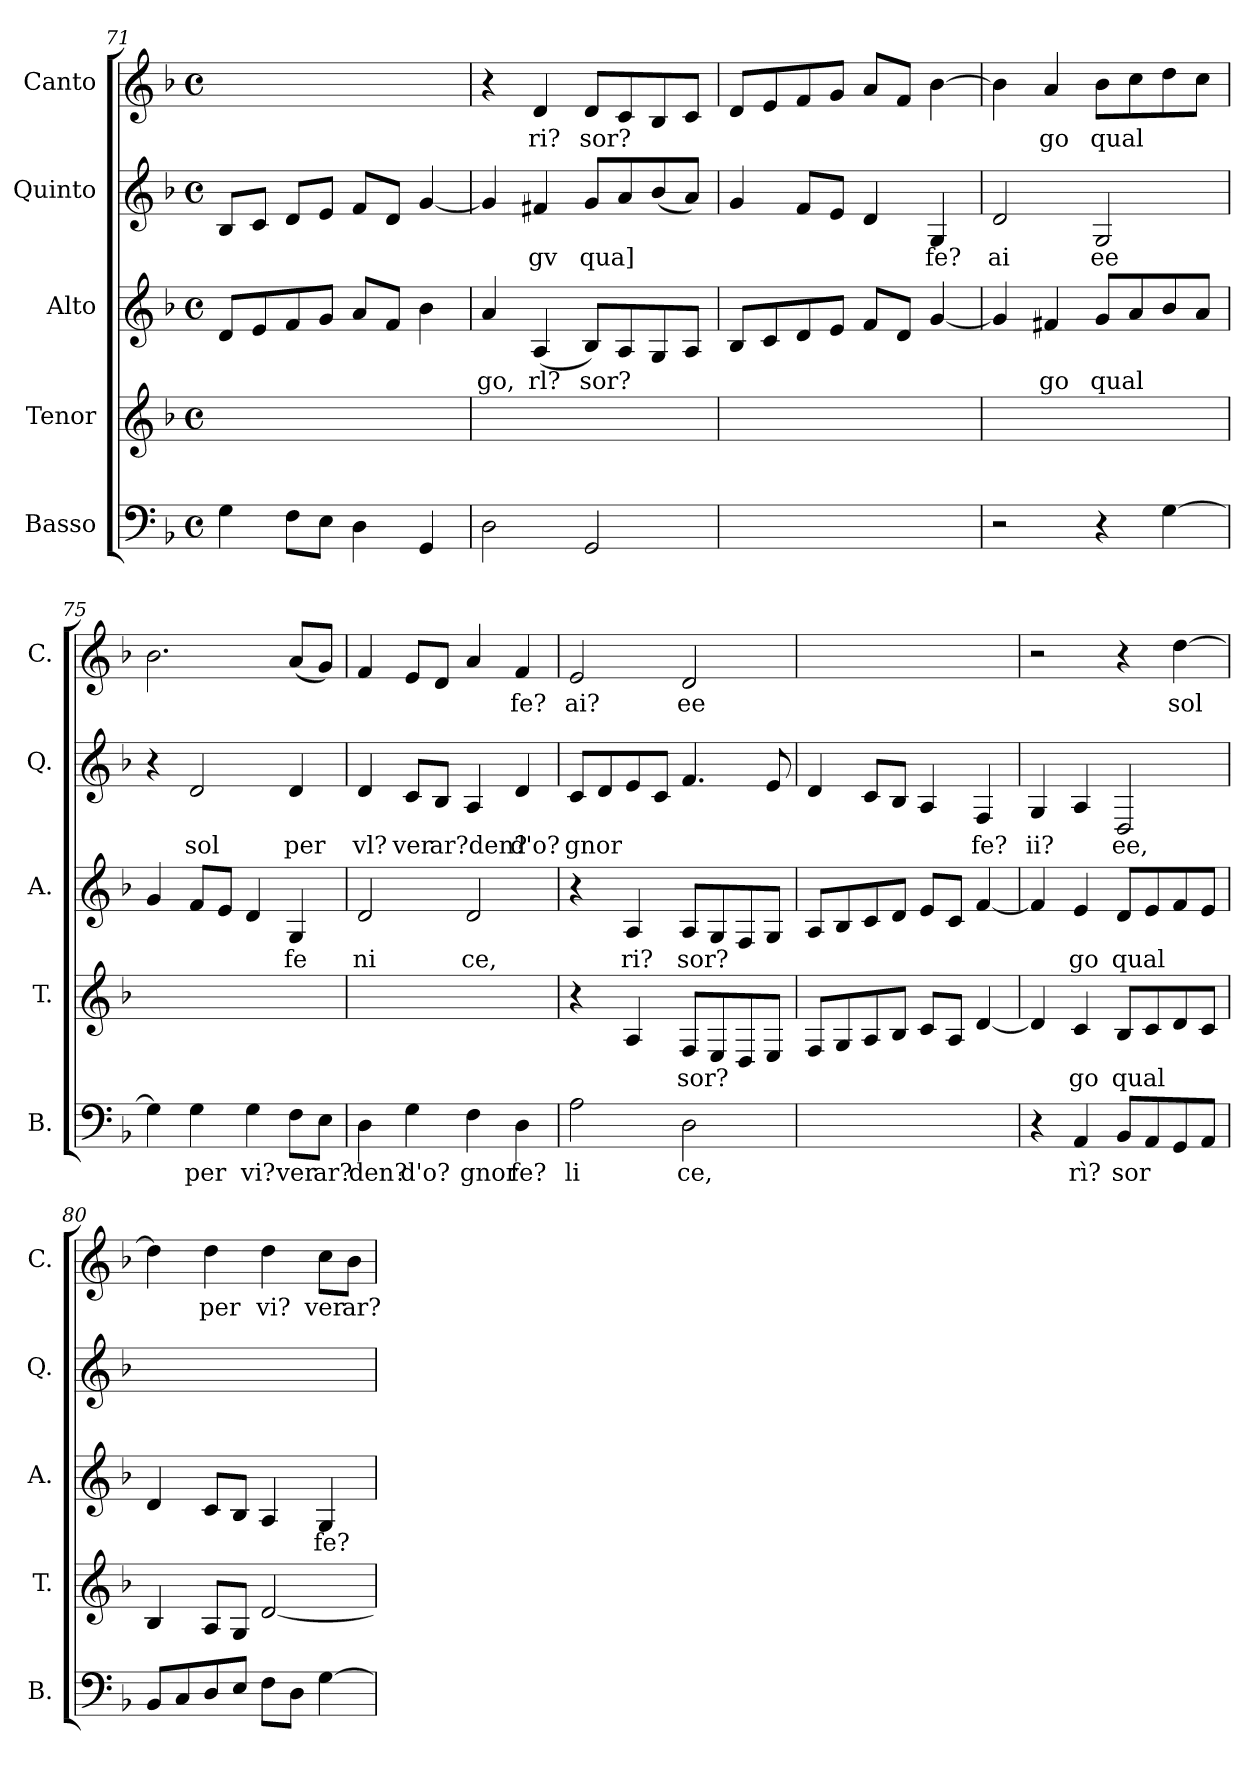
**kern	**text	**kern	**text	**kern	**text	**kern	**text	**kern	**text
*part5	*part5	*part4	*part4	*part3	*part3	*part2	*part2	*part1	*part1
*staff5	*staff5	*staff4	*staff4	*staff3	*staff3	*staff2	*staff2	*staff1	*staff1
*I"Basso	*	*I"Tenor	*	*I"Alto	*	*I"Quinto	*	*I"Canto	*
*I'B.	*	*I'T.	*	*I'A.	*	*I'Q.	*	*I'C.	*
*clefF4	*	*clefG2	*	*clefG2	*	*clefG2	*	*clefG2	*
*k[b-]	*	*k[b-]	*	*k[b-]	*	*k[b-]	*	*k[b-]	*
*F:	*	*F:	*	*F:	*	*F:	*	*F:	*
*M4/4	*	*M4/4	*	*M4/4	*	*M4/4	*	*M4/4	*
*met(c)	*	*met(c)	*	*met(c)	*	*met(c)	*	*met(c)	*
=71	=71	=71	=71	=71	=71	=71	=71	=71	=71
4G\	.	1ryy	.	8d/L	.	8B-/L	.	1ryy	.
.	.	.	.	8e/	.	8c/J	.	.	.
8F\L	.	.	.	8f/	.	8d/L	.	.	.
8E\J	.	.	.	8g/J	.	8e/J	.	.	.
4D\	.	.	.	8a/L	.	8f/L	.	.	.
.	.	.	.	8f/J	.	8d/J	.	.	.
4GG/	.	.	.	4b-\	.	[4g/	.	.	.
=72	=72	=72	=72	=72	=72	=72	=72	=72	=72
!	!	!	!	!	!LO:LY:b	!	!	!	!
2D\	.	1ryy	.	4a/	go,	4g/]	.	4r	.
!	!	!	!	!	!LO:LY:b	!	!LO:LY:b	!	!LO:LY:b
.	.	.	.	(<4A/	rl?	4f#X/	gv	4d/	ri?
!	!	!	!	!	!LO:LY:b	!	!LO:LY:b	!	!LO:LY:b
2GG/	.	.	.	8B-/L)	sor?	8g/L	qua]	8d/L	sor?
.	.	.	.	8A/	.	8a/	.	8c/	.
.	.	.	.	8G/	.	(<8b-/	.	8B-/	.
.	.	.	.	8A/J	.	8a/J)	.	8c/J	.
!!LO:LB:g=z
=73	=73	=73	=73	=73	=73	=73	=73	=73	=73
1ryy	.	1ryy	.	8B-/L	.	4g/	.	8d/L	.
.	.	.	.	8c/	.	.	.	8e/	.
.	.	.	.	8d/	.	8f/L	.	8f/	.
.	.	.	.	8e/J	.	8e/J	.	8g/J	.
.	.	.	.	8f/L	.	4d/	.	8a/L	.
.	.	.	.	8d/J	.	.	.	8f/J	.
!	!	!	!	!	!	!	!LO:LY:b	!	!
.	.	.	.	[4g/	.	4G/	fe?	[4b-\	.
=74	=74	=74	=74	=74	=74	=74	=74	=74	=74
!	!	!	!	!	!	!	!LO:LY:b	!	!
2r	.	1ryy	.	4g/]	.	2d/	ai	4b-\]	.
!	!	!	!	!	!LO:LY:b	!	!	!	!LO:LY:b
.	.	.	.	4f#X/	go	.	.	4a/	go
!	!	!	!	!	!LO:LY:b	!	!LO:LY:b	!	!LO:LY:b
4r	.	.	.	8g/L	qual	2G/	ee	8b-\L	qual
.	.	.	.	8a/	.	.	.	8cc\	.
[4G\	.	.	.	8b-/	.	.	.	8dd\	.
.	.	.	.	8a/J	.	.	.	8cc\J	.
=75	=75	=75	=75	=75	=75	=75	=75	=75	=75
4G\]	.	1ryy	.	4g/	.	4r	.	2.b-\	.
!	!LO:LY:b	!	!	!	!	!	!LO:LY:b	!	!
4G\	per	.	.	8f/L	.	2d/	sol	.	.
.	.	.	.	8e/J	.	.	.	.	.
!	!LO:LY:b	!	!	!	!	!	!	!	!
4G\	vi?	.	.	4d/	.	.	.	.	.
!	!LO:LY:b	!	!	!	!LO:LY:b	!	!LO:LY:b	!	!
8F\L	ver	.	.	4G/	fe	4d/	per	(<8a/L	.
!	!LO:LY:b	!	!	!	!	!	!	!	!
8E\J	ar?	.	.	.	.	.	.	8g/J)	.
=76	=76	=76	=76	=76	=76	=76	=76	=76	=76
!	!LO:LY:b	!	!	!	!LO:LY:b	!	!LO:LY:b	!	!
4D\	den?	1ryy	.	2d/	ni	4d/	vl?	4f/	.
!	!LO:LY:b	!	!	!	!	!	!LO:LY:b	!	!
4G\	d'o?	.	.	.	.	8c/L	ver	8e/L	.
!	!	!	!	!	!	!	!LO:LY:b	!	!
.	.	.	.	.	.	8B-/J	ar?den?	8d/J	.
!	!LO:LY:b	!	!	!	!LO:LY:b	!	!	!	!
4F\	gnor	.	.	2d/	ce,	4A/	.	4a/	.
!	!LO:LY:b	!	!	!	!	!	!LO:LY:b	!	!LO:LY:b
4D\	fe?	.	.	.	.	4d/	d'o?	4f/	fe?
!!LO:PB:g=z
=77	=77	=77	=77	=77	=77	=77	=77	=77	=77
!	!LO:LY:b	!	!	!	!	!	!LO:LY:b	!	!LO:LY:b
2A\	li	4r	.	4r	.	8c/L	gnor	2e/	ai?
.	.	.	.	.	.	8d/	.	.	.
!	!	!	!	!	!LO:LY:b	!	!	!	!
.	.	4A/	.	4A/	ri?	8e/	.	.	.
.	.	.	.	.	.	8c/J	.	.	.
!	!LO:LY:b	!	!LO:LY:b	!	!LO:LY:b	!	!	!	!LO:LY:b
2D\	ce,	8F/L	sor?	8A/L	sor?	4.f/	.	2d/	ee
.	.	8E/	.	8G/	.	.	.	.	.
.	.	8D/	.	8F/	.	.	.	.	.
.	.	8E/J	.	8G/J	.	8e/	.	.	.
=78	=78	=78	=78	=78	=78	=78	=78	=78	=78
1ryy	.	8F/L	.	8A/L	.	4d/	.	1ryy	.
.	.	8G/	.	8B-/	.	.	.	.	.
.	.	8A/	.	8c/	.	8c/L	.	.	.
.	.	8B-/J	.	8d/J	.	8B-/J	.	.	.
.	.	8c/L	.	8e/L	.	4A/	.	.	.
.	.	8A/J	.	8c/J	.	.	.	.	.
!	!	!	!	!	!	!	!LO:LY:b	!	!
.	.	[4d/	.	[4f/	.	4F/	fe?	.	.
=79	=79	=79	=79	=79	=79	=79	=79	=79	=79
!	!	!	!	!	!	!	!LO:LY:b	!	!
4r	.	4d/]	.	4f/]	.	4G/	ii?	2r	.
!	!LO:LY:b	!	!LO:LY:b	!	!LO:LY:b	!	!	!	!
4AA/	rì?	4c/	go	4e/	go	4A/	.	.	.
!	!LO:LY:b	!	!LO:LY:b	!	!LO:LY:b	!	!LO:LY:b	!	!
8BB-/L	sor	8B-/L	qual	8d/L	qual	2D/	ee,	4r	.
8AA/	.	8c/	.	8e/	.	.	.	.	.
!	!	!	!	!	!	!	!	!	!LO:LY:b
8GG/	.	8d/	.	8f/	.	.	.	[4dd\	sol
8AA/J	.	8c/J	.	8e/J	.	.	.	.	.
=80	=80	=80	=80	=80	=80	=80	=80	=80	=80
8BB-/L	.	4B-/	.	4d/	.	1ryy	.	4dd\]	.
8C/	.	.	.	.	.	.	.	.	.
!	!	!	!	!	!	!	!	!	!LO:LY:b
8D/	.	8A/L	.	8c/L	.	.	.	4dd\	per
8E/J	.	8G/J	.	8B-/J	.	.	.	.	.
!	!	!	!	!	!	!	!	!	!LO:LY:b
8F\L	.	[2d/	.	4A/	.	.	.	4dd\	vi?
8D\J	.	.	.	.	.	.	.	.	.
!	!	!	!	!	!LO:LY:b	!	!	!	!LO:LY:b
[4G\	.	.	.	4G/	fe?	.	.	8cc\L	ver
!	!	!	!	!	!	!	!	!	!LO:LY:b
.	.	.	.	.	.	.	.	8b-\J	ar?
=	=	=	=	=	=	=	=	=	=
*-	*-	*-	*-	*-	*-	*-	*-	*-	*-
